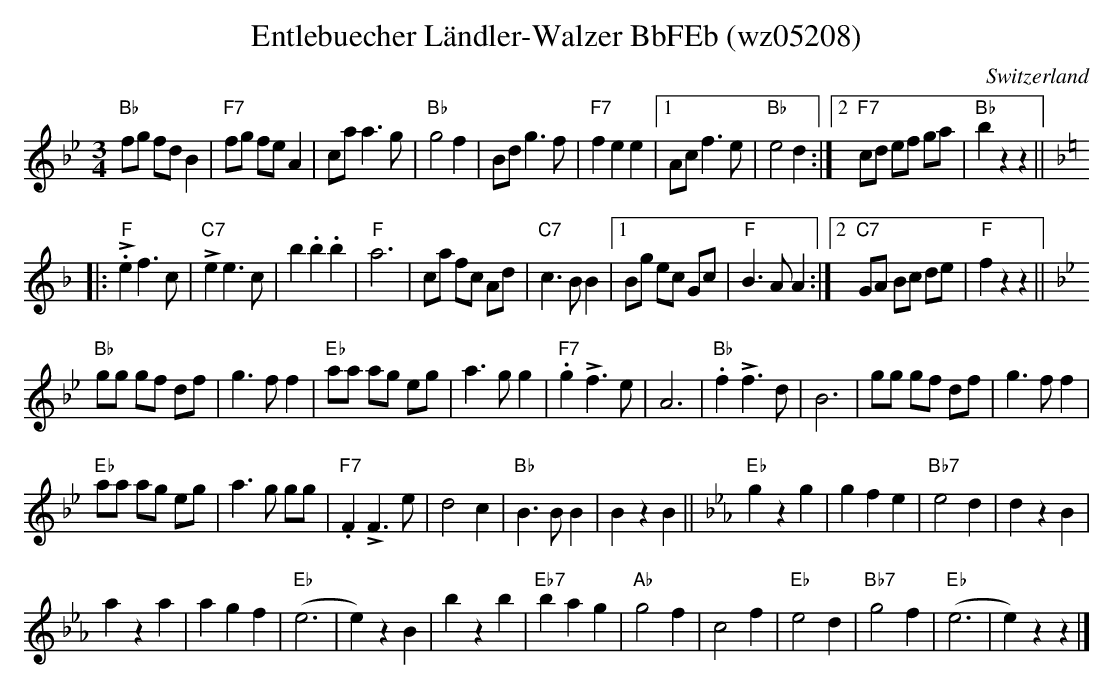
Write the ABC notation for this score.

X:1
T: Entlebuecher Ländler-Walzer BbFEb (wz05208)
O:Switzerland
M:3/4
L:1/8
K:Bb major
"Bb"fg fd B2 | "F7"fg fe A2 | ca a3g | "Bb"g4f2 | Bd g3f | "F7"f2e2e2 |1 Ac f3e | "Bb"e4d2 :|2 "F7"cd ef ga | "Bb"b2z2z2 || [K:F]
|:"F" +>+.e2 f3c | "C7"+>+e2 e3c | b2.b2.b2 | "F"a6 | ca fc Ad | "C7"c3BB2 |1 Bg ec Gc | "F"B3AA2 :|2 "C7"GA Bc de | "F"f2z2z2 || [K:Bb]
"Bb"gg gf df | g3ff2 | "Eb"aa ag eg | a3gg2 | "F7".g2+>+f3e | A6 | "Bb".f2+>+f3d | B6 | gg gf df | g3ff2 |
"Eb"aa ag eg | a3g gg | "F7".F2+>+F3e | d4c2 | "Bb"B3BB2 | B2z2B2 || [K:Eb] [L:1/4] "Eb"gzg | gfe | "Bb7"e2d | dzB |
aza | agf | "Eb"(e3 | e)zB | bzb | "Eb7"bag | "Ab"g2f | c2f | "Eb"e2d | "Bb7"g2f | "Eb"(e3 | e)zz |]
